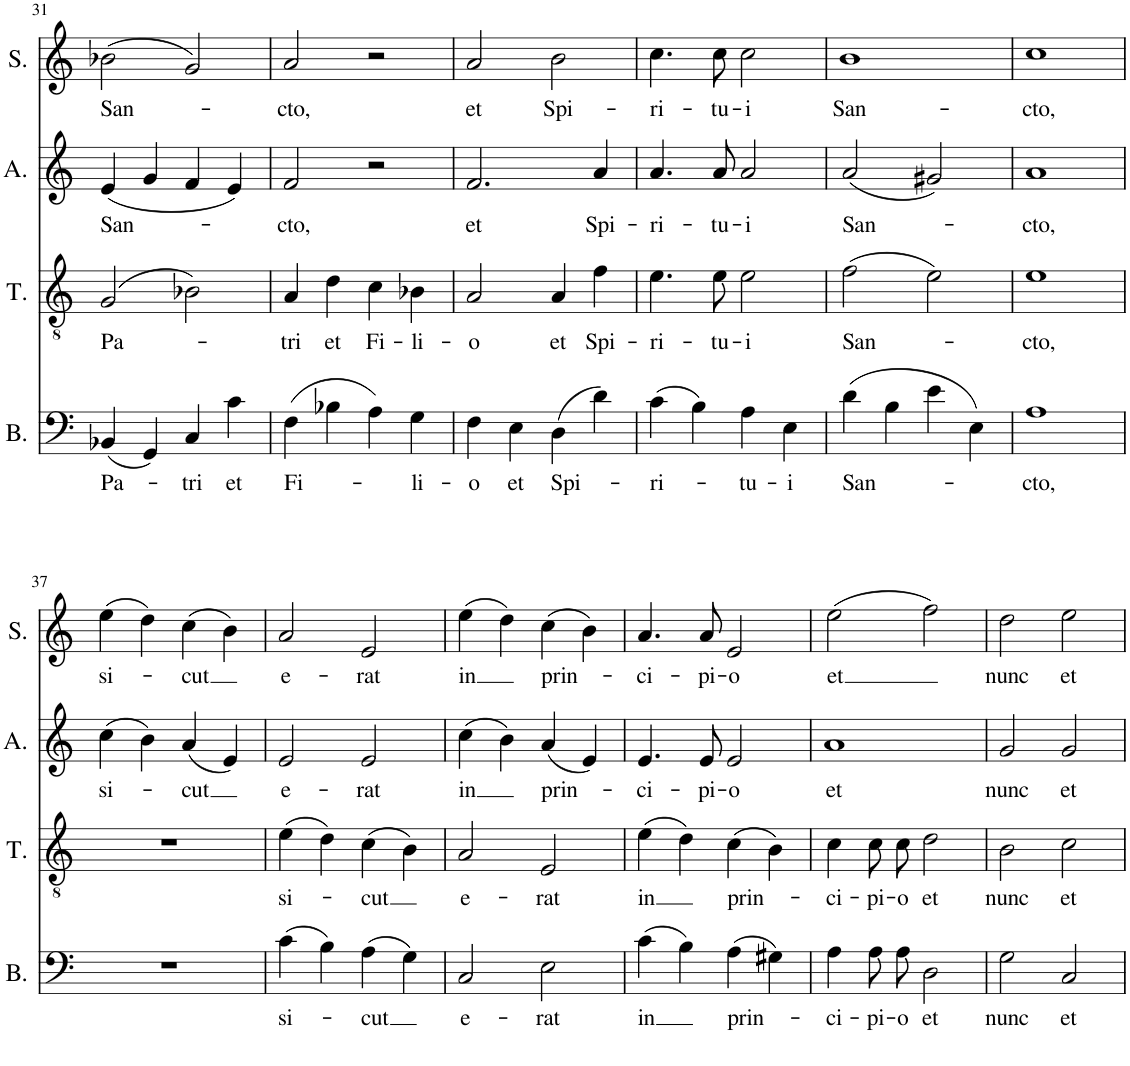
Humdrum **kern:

**kern	**text	**kern	**text	**kern	**text	**kern	**text
*part4	*part4	*part3	*part3	*part2	*part2	*part1	*part1
*staff4	*staff4	*staff3	*staff3	*staff2	*staff2	*staff1	*staff1
*I"Bass	*	*I"Tenor	*	*I"Alto	*	*I"Soprano	*
*I'B.	*	*I'T.	*	*I'A.	*	*I'S.	*
!!LO:PB:g=z
*clefF4	*	*clefGv2	*	*clefG2	*	*clefG2	*
*k[]	*	*k[]	*	*k[]	*	*k[]	*
*M4/4	*	*M4/4	*	*M4/4	*	*M4/4	*
*met(c|)	*	*met(c|)	*	*met(c|)	*	*met(c|)	*
=31	=31	=31	=31	=31	=31	=31	=31
!	!LO:LY:b	!	!LO:LY:b	!	!LO:LY:b	!	!LO:LY:b
(4BB-X/	Pa-	(2G/	Pa-	(4e/	San-	(2b-X\	San-
4GG/)	.	.	.	4g/	.	.	.
!	!LO:LY:b	!	!	!	!	!	!
4C/	-tri	2B-X\)	.	4f/	.	2g/)	.
!	!LO:LY:b	!	!	!	!	!	!
4c\	et	.	.	4e/)	.	.	.
=32	=32	=32	=32	=32	=32	=32	=32
!	!LO:LY:b	!	!LO:LY:b	!	!LO:LY:b	!	!LO:LY:b
(4F\	Fi-	4A/	-tri	2f/	-cto,	2a/	-cto,
!	!	!	!LO:LY:b	!	!	!	!
4B-X\	.	4d\	et	.	.	.	.
!	!	!	!LO:LY:b	!	!	!	!
4A\)	.	4c\	Fi-	2r	.	2r	.
!	!LO:LY:b	!	!LO:LY:b	!	!	!	!
4G\	-li-	4B-X\	-li-	.	.	.	.
=33	=33	=33	=33	=33	=33	=33	=33
!	!LO:LY:b	!	!LO:LY:b	!	!LO:LY:b	!	!LO:LY:b
4F\	-o	2A/	-o	2.f/	et	2a/	et
!	!LO:LY:b	!	!	!	!	!	!
4E\	et	.	.	.	.	.	.
!	!LO:LY:b	!	!LO:LY:b	!	!	!	!LO:LY:b
(4D\	Spi-	4A/	et	.	.	2b\	Spi-
!	!	!	!LO:LY:b	!	!LO:LY:b	!	!
4d\)	.	4f\	Spi-	4a/	Spi-	.	.
=34	=34	=34	=34	=34	=34	=34	=34
!	!LO:LY:b	!	!LO:LY:b	!	!LO:LY:b	!	!LO:LY:b
(4c\	-ri-	4.e\	-ri-	4.a/	-ri-	4.cc\	-ri-
4B\)	.	.	.	.	.	.	.
!	!	!	!LO:LY:b	!	!LO:LY:b	!	!LO:LY:b
.	.	8e\	-tu-	8a/	-tu-	8cc\	-tu-
!	!LO:LY:b	!	!LO:LY:b	!	!LO:LY:b	!	!LO:LY:b
4A\	-tu-	2e\	-i	2a/	-i	2cc\	-i
!	!LO:LY:b	!	!	!	!	!	!
4E\	-i	.	.	.	.	.	.
=35	=35	=35	=35	=35	=35	=35	=35
!	!LO:LY:b	!	!LO:LY:b	!	!LO:LY:b	!	!LO:LY:b
(4d\	San-	(2f\	San-	(2a/	San-	1b	San-
4B\	.	.	.	.	.	.	.
4e\	.	2e\)	.	2g#X/)	.	.	.
4E\)	.	.	.	.	.	.	.
=36	=36	=36	=36	=36	=36	=36	=36
!	!LO:LY:b	!	!LO:LY:b	!	!LO:LY:b	!	!LO:LY:b
1A	-cto,	1e	-cto,	1a	-cto,	1cc	-cto,
!!LO:LB:g=z
=37	=37	=37	=37	=37	=37	=37	=37
!	!	!	!	!	!LO:LY:b	!	!LO:LY:b
1r	.	1r	.	(4cc\	si-	(4ee\	si-
.	.	.	.	4b\)	.	4dd\)	.
!	!	!	!	!	!LO:LY:b	!	!LO:LY:b
.	.	.	.	(4a/	-cut	(4cc\	-cut
.	.	.	.	4e/)	.	4b\)	.
=38	=38	=38	=38	=38	=38	=38	=38
!	!LO:LY:b	!	!LO:LY:b	!	!LO:LY:b	!	!LO:LY:b
(4c\	si-	(4e\	si-	2e/	e-	2a/	e-
4B\)	.	4d\)	.	.	.	.	.
!	!LO:LY:b	!	!LO:LY:b	!	!LO:LY:b	!	!LO:LY:b
(4A\	-cut	(4c\	-cut	2e/	-rat	2e/	-rat
4G\)	.	4B\)	.	.	.	.	.
=39	=39	=39	=39	=39	=39	=39	=39
!	!LO:LY:b	!	!LO:LY:b	!	!LO:LY:b	!	!LO:LY:b
2C/	e-	2A/	e-	(4cc\	in	(4ee\	in
.	.	.	.	4b\)	.	4dd\)	.
!	!LO:LY:b	!	!LO:LY:b	!	!LO:LY:b	!	!LO:LY:b
2E\	-rat	2E/	-rat	(4a/	prin-	(4cc\	prin-
.	.	.	.	4e/)	.	4b\)	.
=40	=40	=40	=40	=40	=40	=40	=40
!	!LO:LY:b	!	!LO:LY:b	!	!LO:LY:b	!	!LO:LY:b
(4c\	in	(4e\	in	4.e/	-ci-	4.a/	-ci-
4B\)	.	4d\)	.	.	.	.	.
!	!	!	!	!	!LO:LY:b	!	!LO:LY:b
.	.	.	.	8e/	-pi-	8a/	-pi-
!	!LO:LY:b	!	!LO:LY:b	!	!LO:LY:b	!	!LO:LY:b
(4A\	prin-	(4c\	prin-	2e/	-o	2e/	-o
4G#X\)	.	4B\)	.	.	.	.	.
=41	=41	=41	=41	=41	=41	=41	=41
!	!LO:LY:b	!	!LO:LY:b	!	!LO:LY:b	!	!LO:LY:b
4A\	-ci-	4c\	-ci-	1a	et	(2ee\	et
!	!LO:LY:b	!	!LO:LY:b	!	!	!	!
8A\L	-pi-	8c\L	-pi-	.	.	.	.
!	!LO:LY:b	!	!LO:LY:b	!	!	!	!
8A\J	-o	8c\J	-o	.	.	.	.
!	!LO:LY:b	!	!LO:LY:b	!	!	!	!
2D\	et	2d\	et	.	.	2ff\)	.
=42	=42	=42	=42	=42	=42	=42	=42
!	!LO:LY:b	!	!LO:LY:b	!	!LO:LY:b	!	!LO:LY:b
2G\	nunc	2B\	nunc	2g/	nunc	2dd\	nunc
!	!LO:LY:b	!	!LO:LY:b	!	!LO:LY:b	!	!LO:LY:b
2C/	et	2c\	et	2g/	et	2ee\	et
=	=	=	=	=	=	=	=
*-	*-	*-	*-	*-	*-	*-	*-
